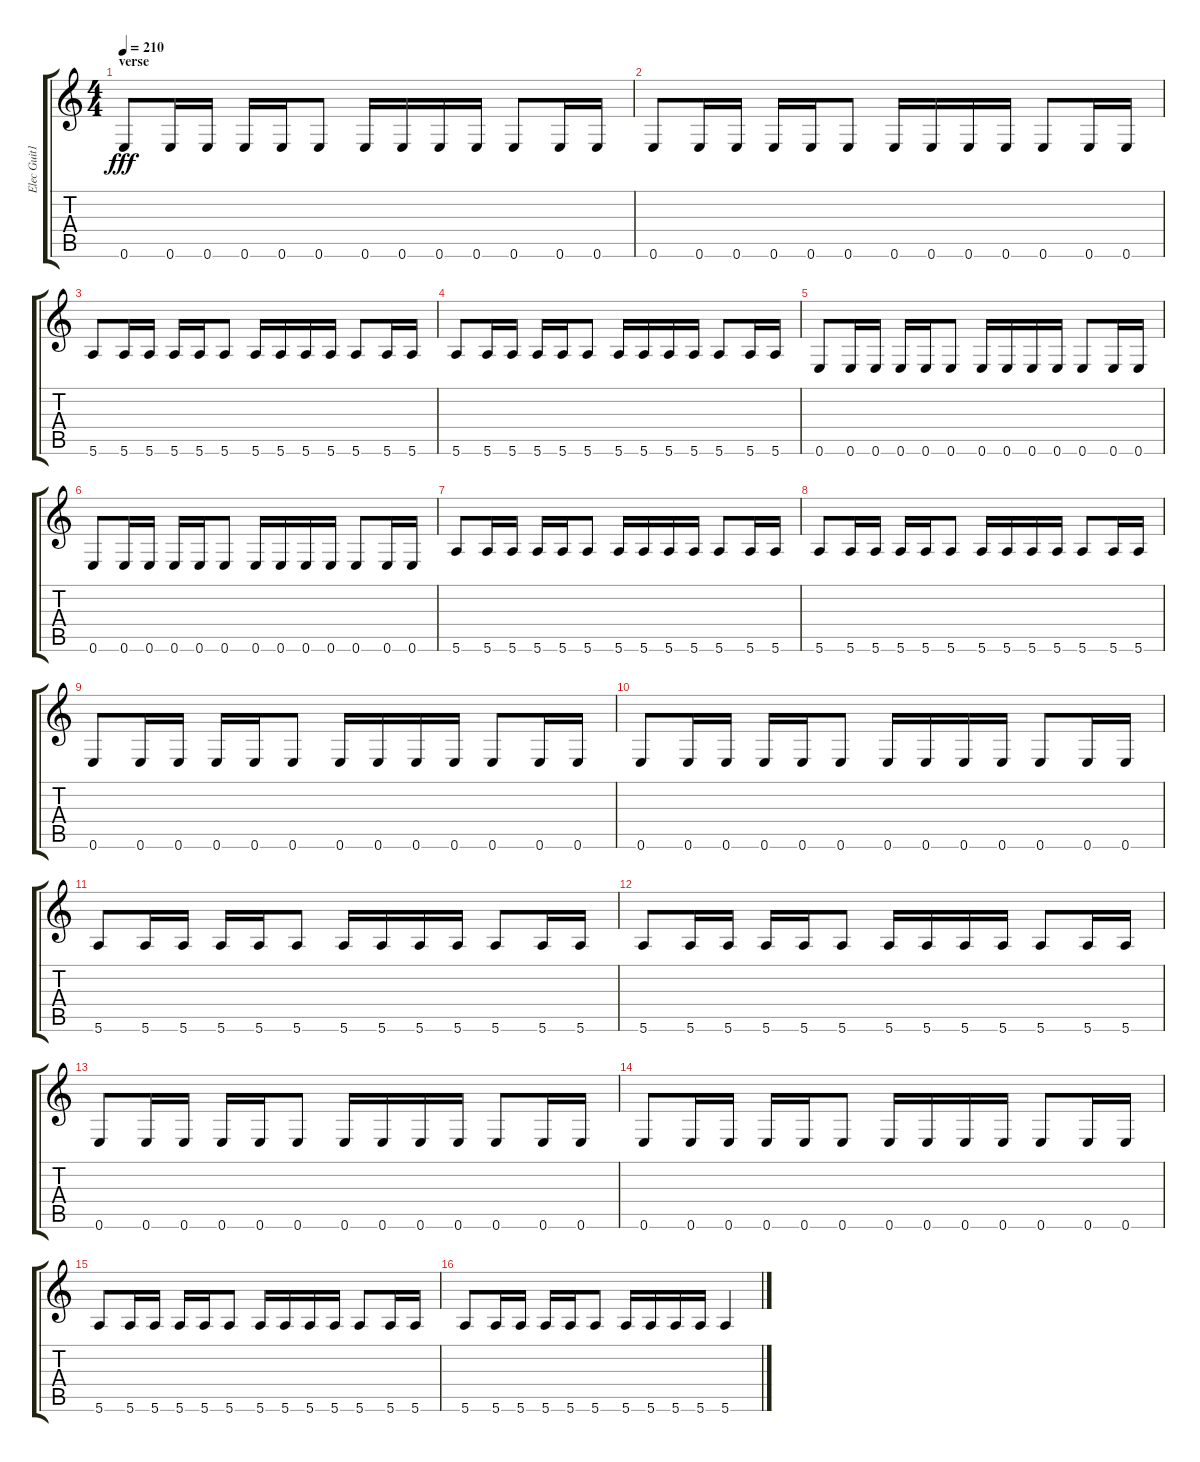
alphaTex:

\track ("Elec Guit1" "Elec Guit1") {instrument overdrivenguitar}
\staff {score tabs}
\tuning (E4 B3 G3 D3 A2 E2) {hide}
\ts (4 4)
\section ("" "verse")
\tempo 210
\clef g2
\ks c
0.6.8{dy fff} 0.6.16 0.6.16 0.6.16 0.6.16 0.6.8 0.6.16 0.6.16 0.6.16 0.6.16 0.6.8 0.6.16 0.6.16 |
0.6.8 0.6.16 0.6.16 0.6.16 0.6.16 0.6.8 0.6.16 0.6.16 0.6.16 0.6.16 0.6.8 0.6.16 0.6.16 |
5.6.8 5.6.16 5.6.16 5.6.16 5.6.16 5.6.8 5.6.16 5.6.16 5.6.16 5.6.16 5.6.8 5.6.16 5.6.16 |
5.6.8 5.6.16 5.6.16 5.6.16 5.6.16 5.6.8 5.6.16 5.6.16 5.6.16 5.6.16 5.6.8 5.6.16 5.6.16 |
0.6.8 0.6.16 0.6.16 0.6.16 0.6.16 0.6.8 0.6.16 0.6.16 0.6.16 0.6.16 0.6.8 0.6.16 0.6.16 |
0.6.8 0.6.16 0.6.16 0.6.16 0.6.16 0.6.8 0.6.16 0.6.16 0.6.16 0.6.16 0.6.8 0.6.16 0.6.16 |
5.6.8 5.6.16 5.6.16 5.6.16 5.6.16 5.6.8 5.6.16 5.6.16 5.6.16 5.6.16 5.6.8 5.6.16 5.6.16 |
5.6.8 5.6.16 5.6.16 5.6.16 5.6.16 5.6.8 5.6.16 5.6.16 5.6.16 5.6.16 5.6.8 5.6.16 5.6.16 |
0.6.8 0.6.16 0.6.16 0.6.16 0.6.16 0.6.8 0.6.16 0.6.16 0.6.16 0.6.16 0.6.8 0.6.16 0.6.16 |
0.6.8 0.6.16 0.6.16 0.6.16 0.6.16 0.6.8 0.6.16 0.6.16 0.6.16 0.6.16 0.6.8 0.6.16 0.6.16 |
5.6.8 5.6.16 5.6.16 5.6.16 5.6.16 5.6.8 5.6.16 5.6.16 5.6.16 5.6.16 5.6.8 5.6.16 5.6.16 |
5.6.8 5.6.16 5.6.16 5.6.16 5.6.16 5.6.8 5.6.16 5.6.16 5.6.16 5.6.16 5.6.8 5.6.16 5.6.16 |
0.6.8 0.6.16 0.6.16 0.6.16 0.6.16 0.6.8 0.6.16 0.6.16 0.6.16 0.6.16 0.6.8 0.6.16 0.6.16 |
0.6.8 0.6.16 0.6.16 0.6.16 0.6.16 0.6.8 0.6.16 0.6.16 0.6.16 0.6.16 0.6.8 0.6.16 0.6.16 |
5.6.8 5.6.16 5.6.16 5.6.16 5.6.16 5.6.8 5.6.16 5.6.16 5.6.16 5.6.16 5.6.8 5.6.16 5.6.16 |
5.6.8 5.6.16 5.6.16 5.6.16 5.6.16 5.6.8 5.6.16 5.6.16 5.6.16 5.6.16 5.6{ss}.4
